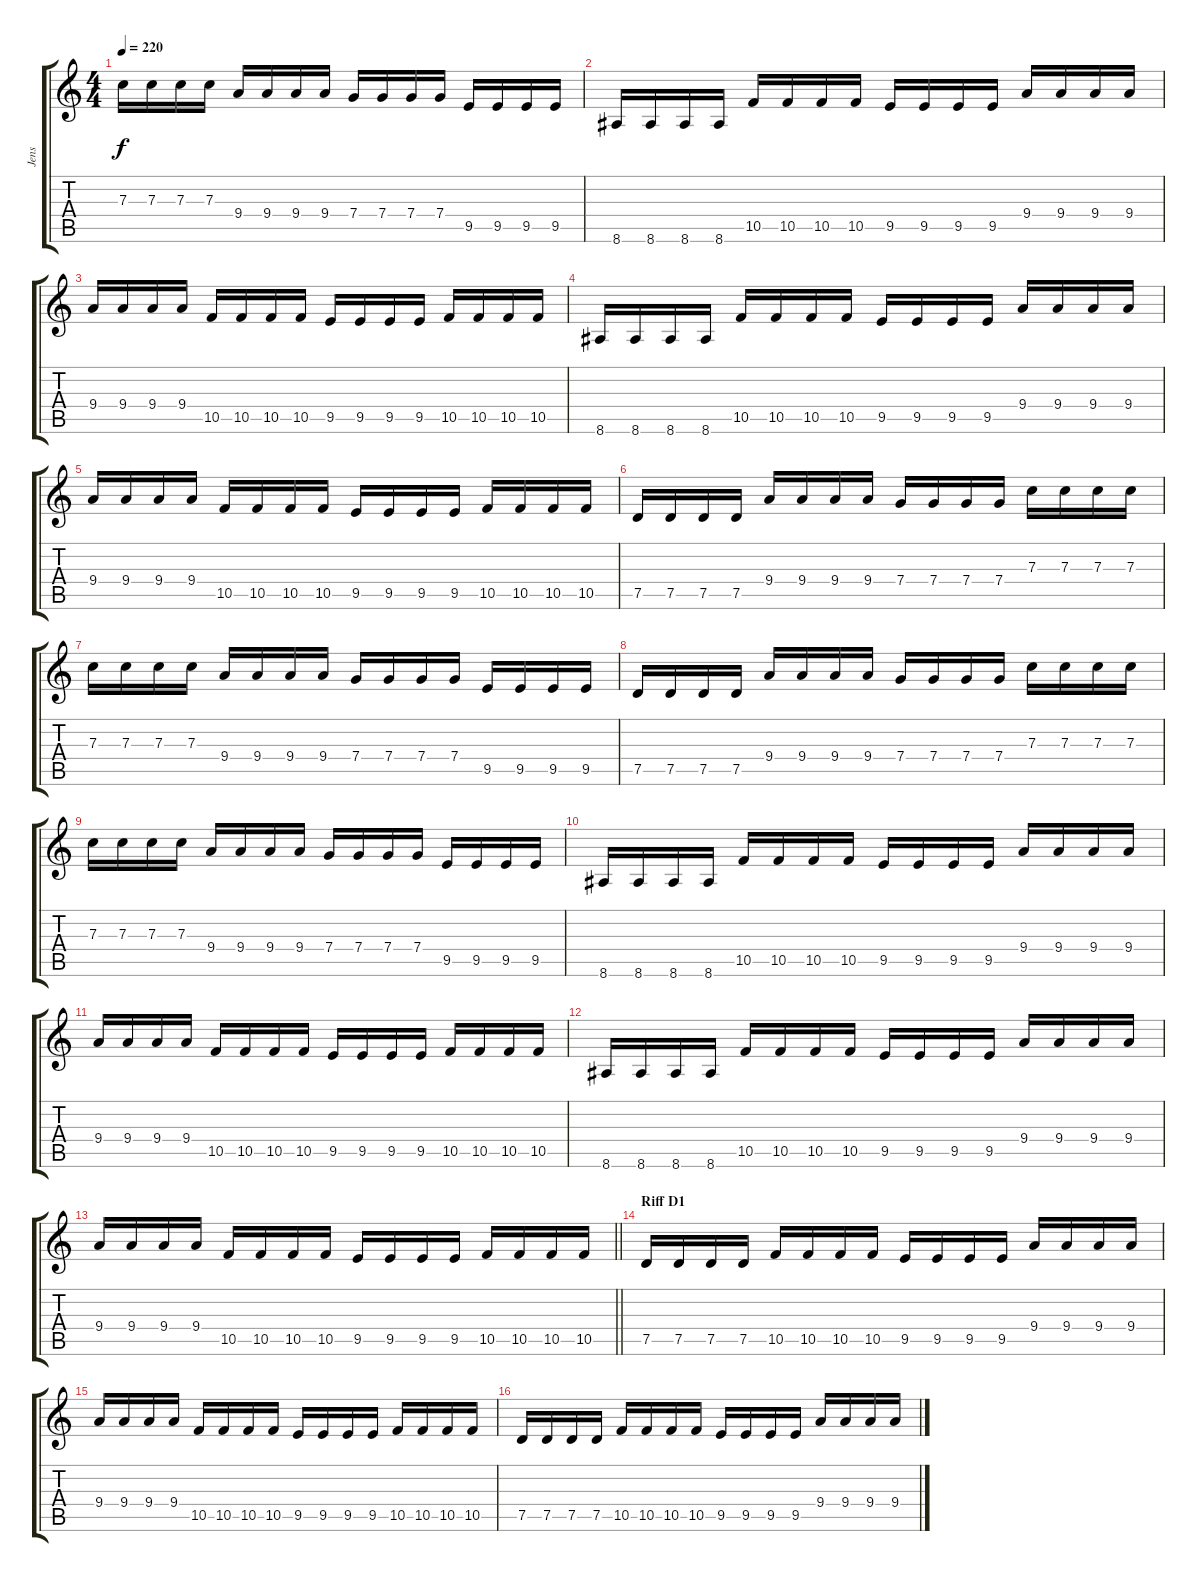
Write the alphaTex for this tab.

\track ("Jens" "Jens") {instrument distortionguitar}
\staff {score tabs}
\tuning (D4 A3 F3 C3 G2 D2) {hide}
\ts (4 4)
\tempo 220
\clef g2
\ks c
7.3.16{dy f} 7.3.16 7.3.16 7.3.16 9.4.16 9.4.16 9.4.16 9.4.16 7.4.16 7.4.16 7.4.16 7.4.16 9.5.16 9.5.16 9.5.16 9.5.16 |
8.6.16 8.6.16 8.6.16 8.6.16 10.5.16 10.5.16 10.5.16 10.5.16 9.5.16 9.5.16 9.5.16 9.5.16 9.4.16 9.4.16 9.4.16 9.4.16 |
9.4.16 9.4.16 9.4.16 9.4.16 10.5.16 10.5.16 10.5.16 10.5.16 9.5.16 9.5.16 9.5.16 9.5.16 10.5.16 10.5.16 10.5.16 10.5.16 |
8.6.16 8.6.16 8.6.16 8.6.16 10.5.16 10.5.16 10.5.16 10.5.16 9.5.16 9.5.16 9.5.16 9.5.16 9.4.16 9.4.16 9.4.16 9.4.16 |
9.4.16 9.4.16 9.4.16 9.4.16 10.5.16 10.5.16 10.5.16 10.5.16 9.5.16 9.5.16 9.5.16 9.5.16 10.5.16 10.5.16 10.5.16 10.5.16 |
7.5.16 7.5.16 7.5.16 7.5.16 9.4.16 9.4.16 9.4.16 9.4.16 7.4.16 7.4.16 7.4.16 7.4.16 7.3.16 7.3.16 7.3.16 7.3.16 |
7.3.16 7.3.16 7.3.16 7.3.16 9.4.16 9.4.16 9.4.16 9.4.16 7.4.16 7.4.16 7.4.16 7.4.16 9.5.16 9.5.16 9.5.16 9.5.16 |
7.5.16 7.5.16 7.5.16 7.5.16 9.4.16 9.4.16 9.4.16 9.4.16 7.4.16 7.4.16 7.4.16 7.4.16 7.3.16 7.3.16 7.3.16 7.3.16 |
7.3.16 7.3.16 7.3.16 7.3.16 9.4.16 9.4.16 9.4.16 9.4.16 7.4.16 7.4.16 7.4.16 7.4.16 9.5.16 9.5.16 9.5.16 9.5.16 |
8.6.16 8.6.16 8.6.16 8.6.16 10.5.16 10.5.16 10.5.16 10.5.16 9.5.16 9.5.16 9.5.16 9.5.16 9.4.16 9.4.16 9.4.16 9.4.16 |
9.4.16 9.4.16 9.4.16 9.4.16 10.5.16 10.5.16 10.5.16 10.5.16 9.5.16 9.5.16 9.5.16 9.5.16 10.5.16 10.5.16 10.5.16 10.5.16 |
8.6.16 8.6.16 8.6.16 8.6.16 10.5.16 10.5.16 10.5.16 10.5.16 9.5.16 9.5.16 9.5.16 9.5.16 9.4.16 9.4.16 9.4.16 9.4.16 |
\barLineRight lightlight
9.4.16 9.4.16 9.4.16 9.4.16 10.5.16 10.5.16 10.5.16 10.5.16 9.5.16 9.5.16 9.5.16 9.5.16 10.5.16 10.5.16 10.5.16 10.5.16 |
\section ("" "Riff D1")
7.5.16 7.5.16 7.5.16 7.5.16 10.5.16 10.5.16 10.5.16 10.5.16 9.5.16 9.5.16 9.5.16 9.5.16 9.4.16 9.4.16 9.4.16 9.4.16 |
9.4.16 9.4.16 9.4.16 9.4.16 10.5.16 10.5.16 10.5.16 10.5.16 9.5.16 9.5.16 9.5.16 9.5.16 10.5.16 10.5.16 10.5.16 10.5.16 |
7.5.16 7.5.16 7.5.16 7.5.16 10.5.16 10.5.16 10.5.16 10.5.16 9.5.16 9.5.16 9.5.16 9.5.16 9.4.16 9.4.16 9.4.16 9.4.16
